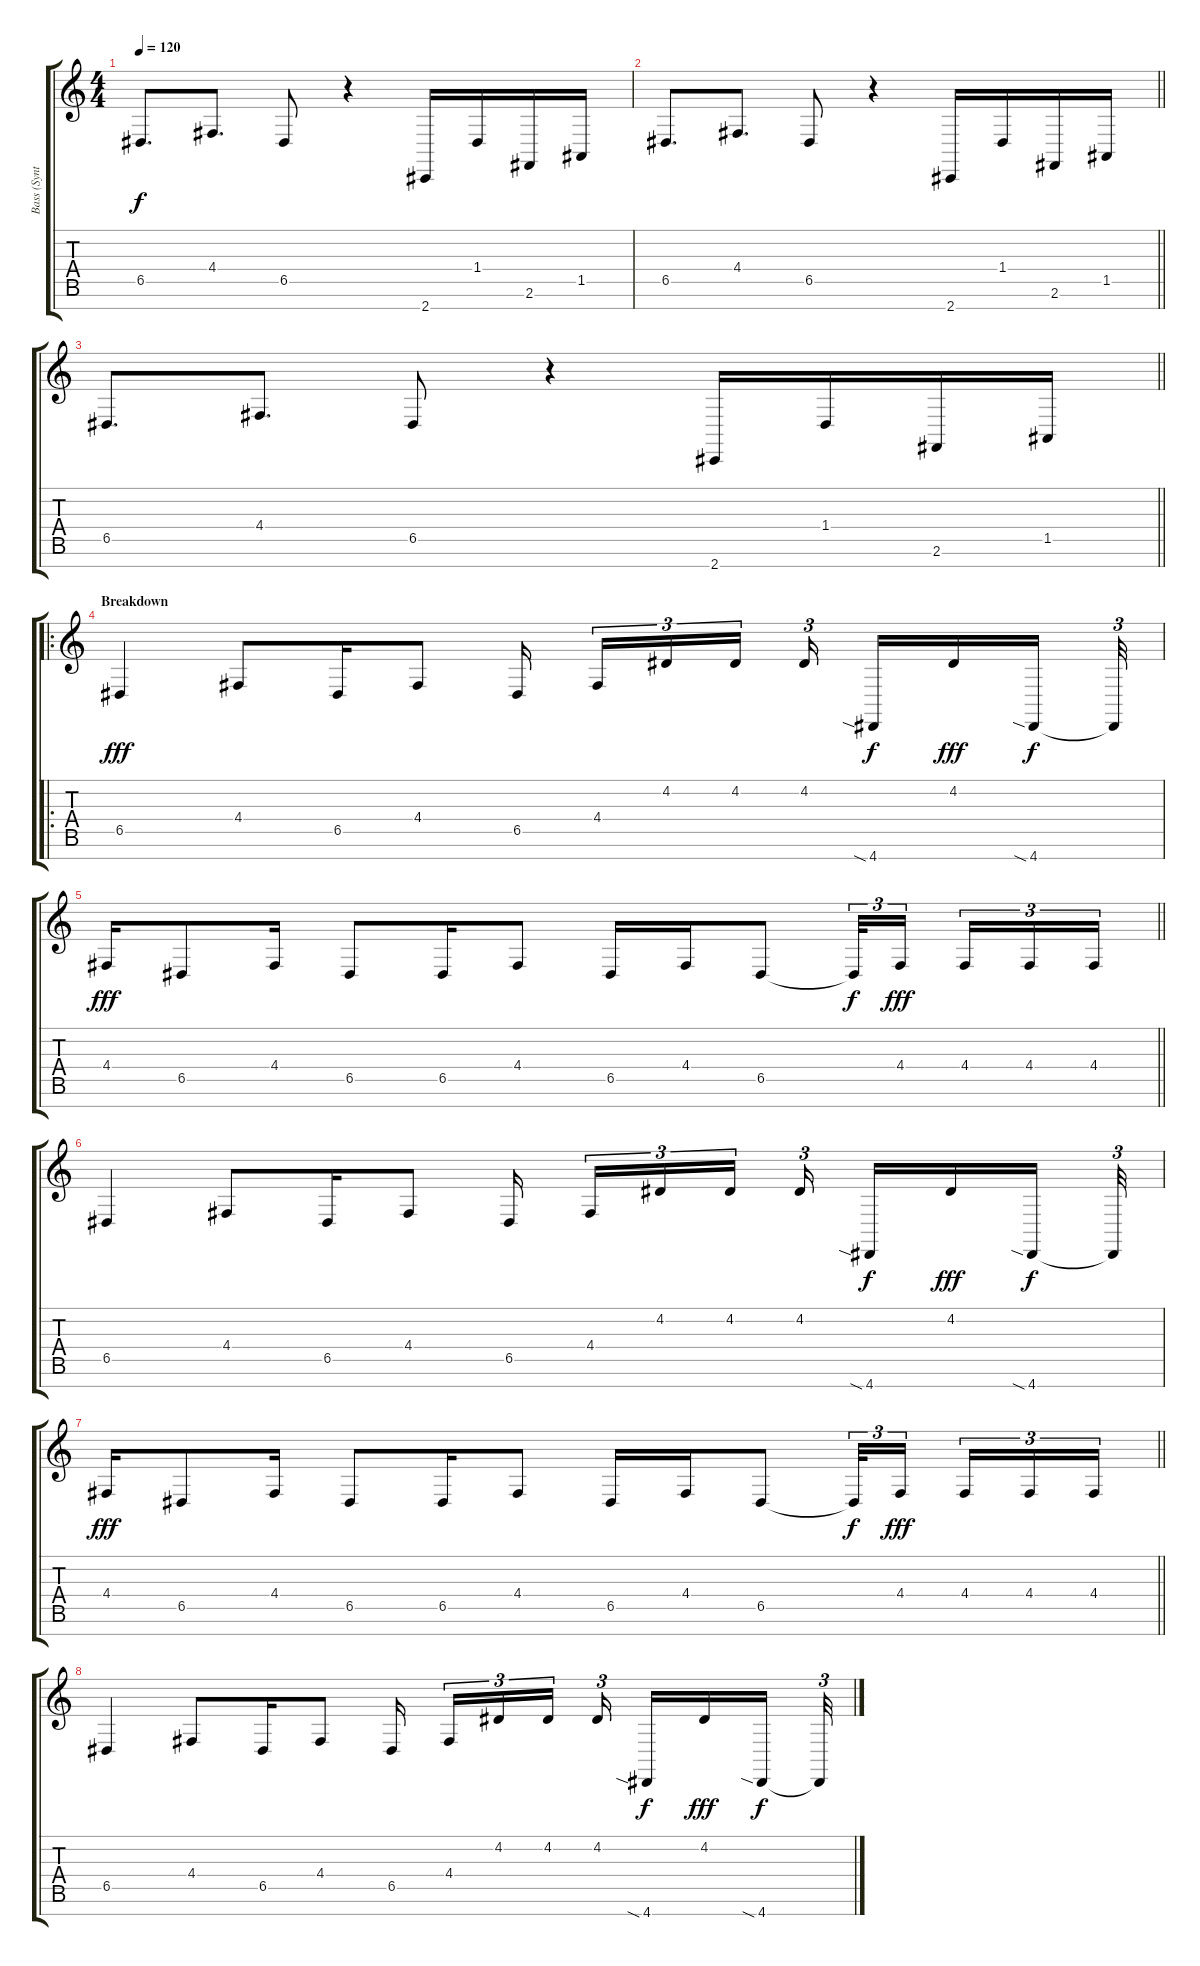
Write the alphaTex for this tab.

\track ("Bass (Synth)" "Bass (Synt") {instrument lead8bassandlead}
\staff {score tabs}
\tuning (E4 B3 G3 D3 A2 E2 B1) {hide}
\ts (4 4)
\tempo 120
\clef g2
\ks c
6.5.8{d dy f} 4.4.8{d} 6.5.8 r.4 2.7.16 1.4.16 2.6.16 1.5.16 |
\barLineRight lightlight
6.5.8{d} 4.4.8{d} 6.5.8 r.4 2.7.16 1.4.16 2.6.16 1.5.16 |
\barLineRight lightlight
6.5.8{d} 4.4.8{d} 6.5.8 r.4 2.7.16 1.4.16 2.6.16 1.5.16 |
\ro
\section ("" "Breakdown")
6.5.4{dy fff} 4.4.8 6.5.16 4.4.8 6.5.16{beam splitsecondary} 4.4.16{tu (3 2)} 4.2.16{tu (3 2)} 4.2.16{tu (3 2)} 4.2.16{tu (3 2) beam splitsecondary} 4.7{sia}.16{dy f} 4.2.16{dy fff} 4.7{sia}.16{dy f beam splitsecondary} 4.7{t}.32{tu (3 2)} |
\barLineRight lightlight
4.4.16{dy fff} 6.5.8 4.4.16 6.5.8 6.5.16 4.4.8 6.5.16 4.4.16 6.5.8 6.5{t}.32{tu (3 2) dy f} 4.4.16{tu (3 2) dy fff beam splitsecondary} 4.4.16{tu (3 2)} 4.4.16{tu (3 2)} 4.4.16{tu (3 2)} |
6.5.4 4.4.8 6.5.16 4.4.8 6.5.16{beam splitsecondary} 4.4.16{tu (3 2)} 4.2.16{tu (3 2)} 4.2.16{tu (3 2)} 4.2.16{tu (3 2) beam splitsecondary} 4.7{sia}.16{dy f} 4.2.16{dy fff} 4.7{sia}.16{dy f beam splitsecondary} 4.7{t}.32{tu (3 2)} |
\barLineRight lightlight
4.4.16{dy fff} 6.5.8 4.4.16 6.5.8 6.5.16 4.4.8 6.5.16 4.4.16 6.5.8 6.5{t}.32{tu (3 2) dy f} 4.4.16{tu (3 2) dy fff beam splitsecondary} 4.4.16{tu (3 2)} 4.4.16{tu (3 2)} 4.4.16{tu (3 2)} |
6.5.4 4.4.8 6.5.16 4.4.8 6.5.16{beam splitsecondary} 4.4.16{tu (3 2)} 4.2.16{tu (3 2)} 4.2.16{tu (3 2)} 4.2.16{tu (3 2) beam splitsecondary} 4.7{sia}.16{dy f} 4.2.16{dy fff} 4.7{sia}.16{dy f beam splitsecondary} 4.7{t}.32{tu (3 2)}
